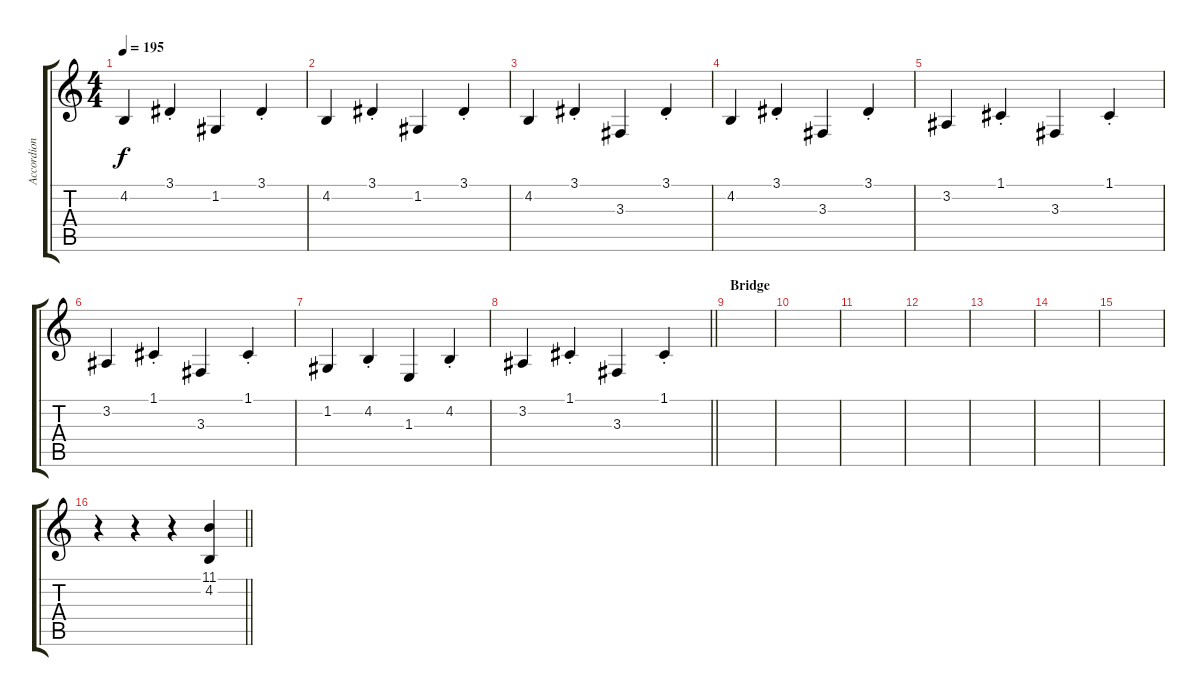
\track ("Accordion" "Accordion") {instrument accordion}
\staff {score tabs}
\tuning (C4 G3 Eb3 Bb2 F2 C2) {hide}
\ts (4 4)
\tempo 195
\clef g2
\ks c
4.2.4{dy f} 3.1{st}.4 1.2.4 3.1{st}.4 |
4.2.4 3.1{st}.4 1.2.4 3.1{st}.4 |
4.2.4 3.1{st}.4 3.3.4 3.1{st}.4 |
4.2.4 3.1{st}.4 3.3.4 3.1{st}.4 |
3.2.4 1.1{st}.4 3.3.4 1.1{st}.4 |
3.2.4 1.1{st}.4 3.3.4 1.1{st}.4 |
1.2.4 4.2{st}.4 1.3.4 4.2{st}.4 |
\barLineRight lightlight
3.2.4 1.1{st}.4 3.3.4 1.1{st}.4 |
\section ("" "Bridge")
|
|
|
|
|
|
|
\barLineRight lightlight
r.4 r.4 r.4 (11.1 4.2).4
